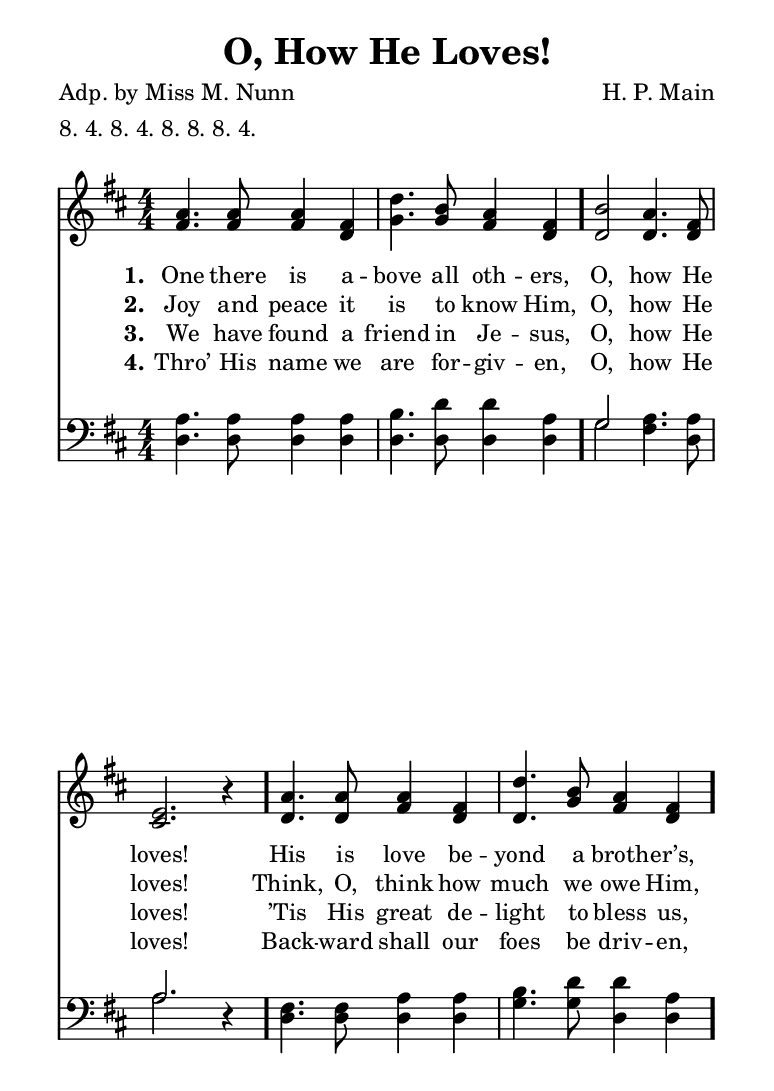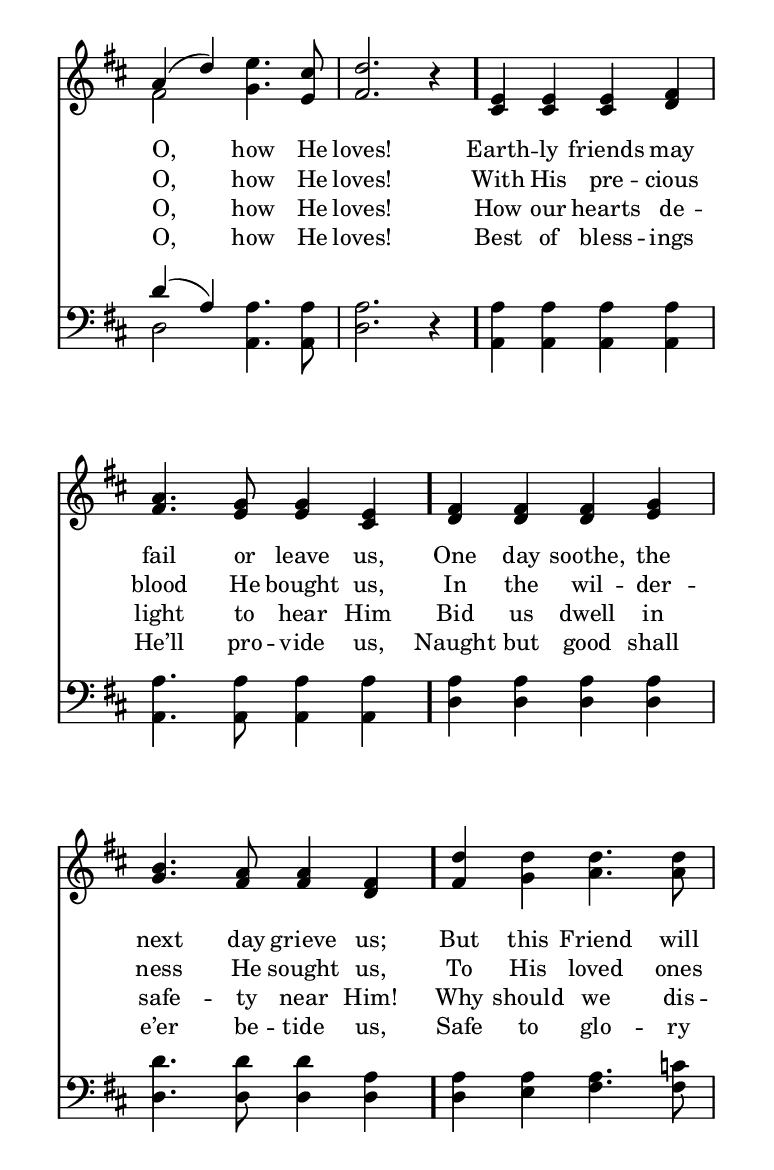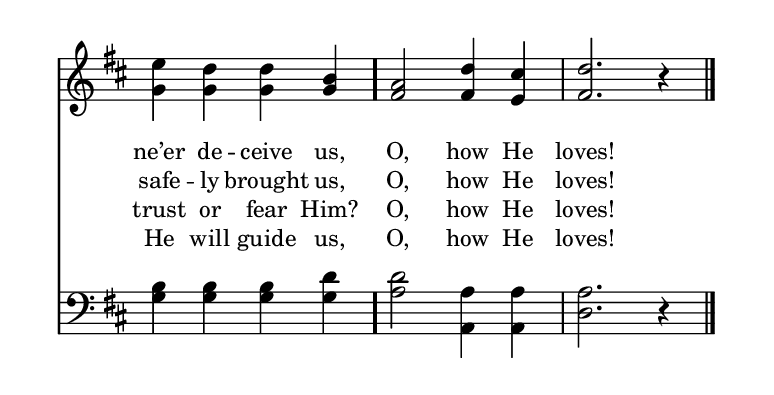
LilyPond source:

\include "common/global.ily"
\paper {
  \include "common/paper.ily"
}

\header{
  hymnnumber = "249"
  title = "O, How He Loves!"
  tunename = ""
  meter = "8. 4. 8. 4. 8. 8. 8. 4."
  poet = "Adp. by Miss M. Nunn"
  composer = "H. P. Main"
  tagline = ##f
}

global = {
  \include "common/overrides.ily"
  \override Staff.TimeSignature.style = #'numbered
  \time 4/4
  \override Score.MetronomeMark.transparent = ##t % hide all fermata changes too
  \tempo 4=90
  \key d \major
  \autoBeamOff
}

patternA = { c4. c8 c4 c4 | }
patternB = { c2 c4. c8 | c2. c4 }
patternC = { c4 c c c | c4. c8 c4 c | }
patternD = { c4 c c4. c8 | c4 c c c }
patternE = { c2 c4 c | c2. c4 }
patternF = { c4( c) c4. c8 | c2. c4 }

notesSoprano = {
\global
\relative c'' {

  \changePitch \patternA { a a a fis | d' b a fis }
  \changePitch \patternB { b a fis | e r } \eogbreak
  \changePitch \patternA { a a a fis | d' b a fis }
  \changePitch \patternF { a d e cis | d r } \eogbreak

  \changePitch \patternC { e, e e fis | a g g e }
  \changePitch \patternC { fis fis fis g | b a a fis } \eogbreak
  \changePitch \patternD { d' d d d | e d d b }
  \changePitch \patternE { a d cis | d r } \eogbreak

  \bar "|."

}
}

notesAlto = {
\global
\relative e' {

  \changePitch \patternA { fis fis fis d | g g fis d }
  \changePitch \patternB { d d d | cis r }
  \changePitch \patternA { d d fis d | d g fis d }
  \changePitch \patternB { fis g e | fis r }

  \changePitch \patternC { cis cis cis d | fis e e cis }
  \changePitch \patternC { d d d e | g fis fis d }
  \changePitch \patternD { fis g a a | g g g g }
  \changePitch \patternE { fis fis e | fis r }

}
}

notesTenor = {
\global
\relative a {

  \changePitch \patternA { a a a a | b d d a }
  \changePitch \patternB { g a a | a r }
  \changePitch \patternA { fis fis a a | b d d a }
  \changePitch \patternF { d a a a | a r }

  \changePitch \patternC { a a a a | a a a a }
  \changePitch \patternC { a a a a | d d d a }
  \changePitch \patternD { a a a c | b b b d }
  \changePitch \patternE { d a a | a r }

}
}

notesBass = {
\global
\relative f {

  \changePitch \patternA { d d d d | d d d d }
  \changePitch \patternB { g fis d | a' r }
  \changePitch \patternA { d, d d d | g g d d }
  \changePitch \patternB { d a a | d r }

  \changePitch \patternC { a a a a | a a a a }
  \changePitch \patternC { d d d d | d d d d }
  \changePitch \patternD { d e fis fis | g g g g }
  \changePitch \patternE { a a, a | d r }

}
}

wordsA = \lyricmode {
\set stanza = "1."

One there is a -- bove all oth -- ers, \bar "."
O, how He loves! \bar "."
His is love be -- yond a broth -- er’s, \bar "."
O, how He loves! \bar "."
Earth -- ly friends may fail or leave us, \bar "."
One day soothe, the next day grieve us; \bar "."
But this Friend will ne’er de -- ceive us, \bar "."
O, how He loves! \bar "."

}

wordsB = \lyricmode {
\set stanza = "2."

Joy and peace it is to know Him,
O, how He loves!
Think, O, think how much we owe Him,
O, how He loves!
With His pre -- cious blood He bought us,
In the wil -- der -- ness He sought us,
To His loved ones safe -- ly brought us,
O, how He loves!

}

wordsC = \lyricmode {
\set stanza = "3."

We have found a friend in Je -- sus,
O, how He loves!
’Tis His great de -- light to bless us,
O, how He loves!
How our hearts de -- light to hear Him
Bid us dwell in safe -- ty near Him!
Why should we dis -- trust or fear Him?
O, how He loves!

}

wordsD = \lyricmode {
\set stanza = "4."

Thro’ His name we are for -- giv -- en,
O, how He loves!
Back -- ward shall our foes be driv -- en,
O, how He loves!
Best of bless -- ings He’ll pro -- vide us,
Naught but good shall e’er be -- tide us,
Safe to glo -- ry He will guide us,
O, how He loves!

}

\score {
  \context ChoirStaff <<
    \context Staff = upper <<
      \set ChoirStaff.systemStartDelimiter = #'SystemStartBar
      \set ChoirStaff.printPartCombineTexts = ##f
      \partcombine #'(2 . 9) \notesSoprano \notesAlto
      \context NullVoice = sopranos { \voiceOne << \notesSoprano >> }
      \context NullVoice = altos { \voiceTwo << \notesAlto >> }
      \context Lyrics = one   \lyricsto sopranos \wordsA
      \context Lyrics = two   \lyricsto sopranos \wordsB
      \context Lyrics = three \lyricsto sopranos \wordsC
      \context Lyrics = four  \lyricsto sopranos \wordsD
    >>
    \context Staff = men <<
      \clef bass
      \set ChoirStaff.printPartCombineTexts = ##f
      \partcombine #'(2 . 9) \notesTenor \notesBass
      \context NullVoice = tenors { \voiceOne << \notesTenor >> }
      \context NullVoice = basses { \voiceTwo << \notesBass >> }
    >>
  >>
  \layout {
    \include "common/layout.ily"
  }
  \midi{
    \include "common/midi.ily"
  }
}

\version "2.19.49"  % necessary for upgrading to future LilyPond versions.

% vi:set et ts=2 sw=2 ai nocindent syntax=lilypond:
